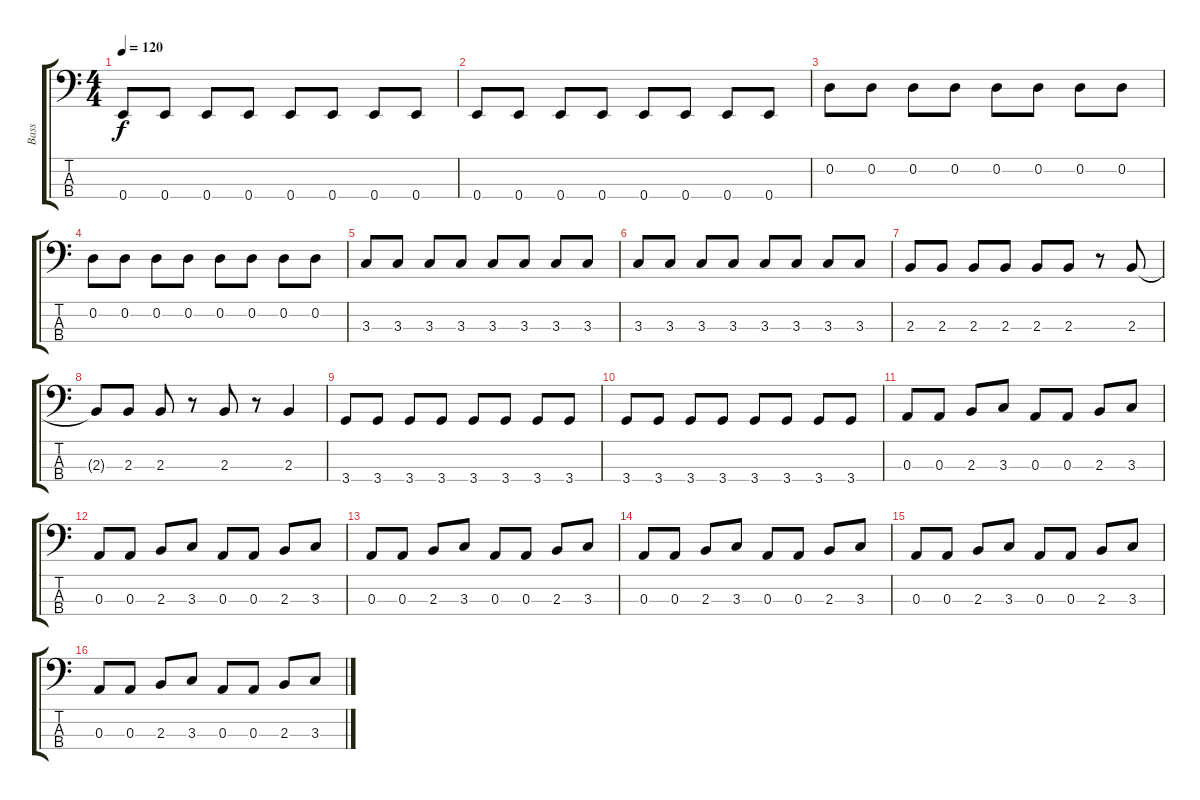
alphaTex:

\track ("Bass" "Bass") {instrument electricbasspick}
\staff {score tabs}
\tuning (G2 D2 A1 E1) {hide}
\ts (4 4)
\tempo 120
\clef f4
\ks c
0.4.8{dy f} 0.4.8 0.4.8 0.4.8 0.4.8 0.4.8 0.4.8 0.4.8 |
0.4.8 0.4.8 0.4.8 0.4.8 0.4.8 0.4.8 0.4.8 0.4.8 |
0.2.8 0.2.8 0.2.8 0.2.8 0.2.8 0.2.8 0.2.8 0.2.8 |
0.2.8 0.2.8 0.2.8 0.2.8 0.2.8 0.2.8 0.2.8 0.2.8 |
3.3.8 3.3.8 3.3.8 3.3.8 3.3.8 3.3.8 3.3.8 3.3.8 |
3.3.8 3.3.8 3.3.8 3.3.8 3.3.8 3.3.8 3.3.8 3.3.8 |
2.3.8 2.3.8 2.3.8 2.3.8 2.3.8 2.3.8 r.8 2.3.8 |
2.3{t}.8 2.3.8 2.3.8 r.8 2.3.8 r.8 2.3.4 |
3.4.8 3.4.8 3.4.8 3.4.8 3.4.8 3.4.8 3.4.8 3.4.8 |
3.4.8 3.4.8 3.4.8 3.4.8 3.4.8 3.4.8 3.4.8 3.4.8 |
0.3.8 0.3.8 2.3.8 3.3.8 0.3.8 0.3.8 2.3.8 3.3.8 |
0.3.8 0.3.8 2.3.8 3.3.8 0.3.8 0.3.8 2.3.8 3.3.8 |
0.3.8 0.3.8 2.3.8 3.3.8 0.3.8 0.3.8 2.3.8 3.3.8 |
0.3.8 0.3.8 2.3.8 3.3.8 0.3.8 0.3.8 2.3.8 3.3.8 |
0.3.8 0.3.8 2.3.8 3.3.8 0.3.8 0.3.8 2.3.8 3.3.8 |
0.3.8 0.3.8 2.3.8 3.3.8 0.3.8 0.3.8 2.3.8 3.3.8
